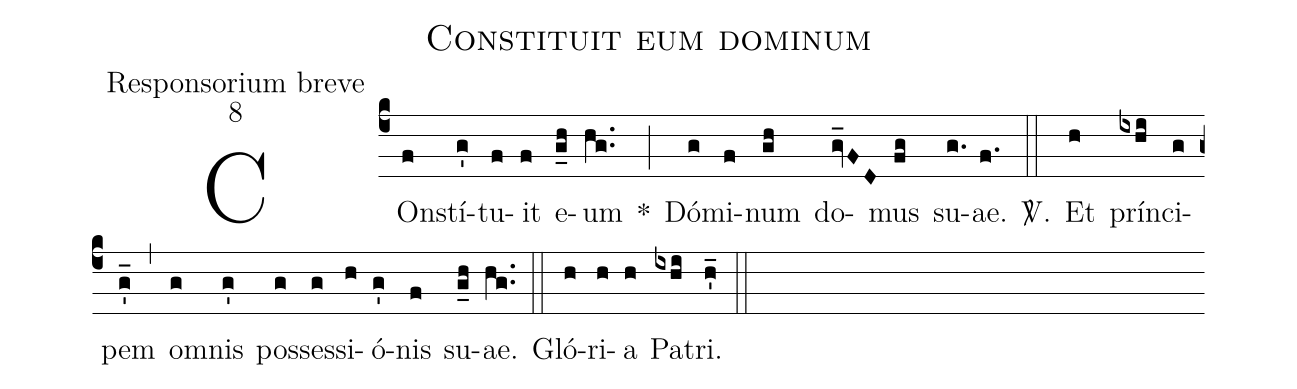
name:Constituit eum dominum;
office-part:Responsorium breve;
mode:8;
%%
(c4) COn(f)stí(g')tu(f)it(f) e(g_h)um(hg..) *(;) Dó(g)mi(f)num(gh) do(gv_FD)mus(fg) su(g.)ae.(f.) <sp>V/</sp>.(::) Et(h) prín(ixhi)ci(g)pem(g'_) (,) o(g)mnis(g') pos(g)ses(g)si(h)ó(g')nis(f) su(g_h)ae.(hg..) (::) Gló(h)ri(h)a(h) Pa(ixhi)tri.(h'_) (::)
